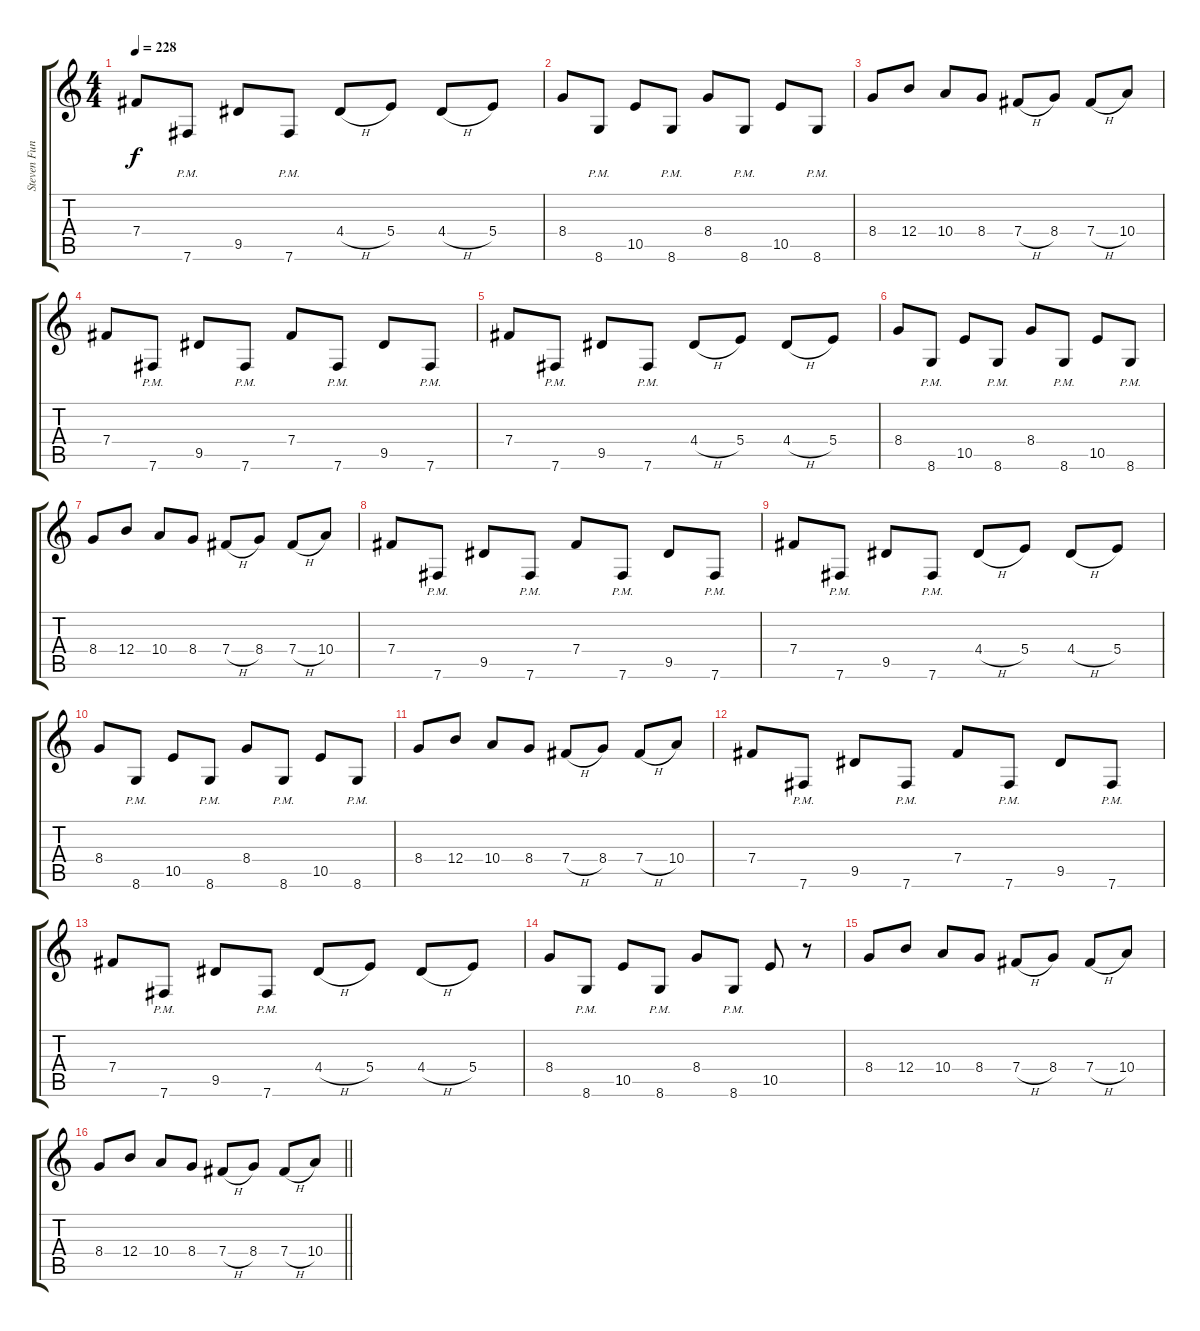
\track ("Steven Funderburk (Rhythm)" "Steven Fun") {instrument overdrivenguitar}
\staff {score tabs}
\tuning (Db4 Ab3 E3 B2 Gb2 B1) {hide}
\ts (4 4)
\tempo 228
\clef g2
\ks c
7.4.8{dy f} 7.6{pm}.8 9.5.8 7.6{pm}.8 4.4{h}.8 5.4.8 4.4{h}.8 5.4.8 |
8.4.8 8.6{pm}.8 10.5.8 8.6{pm}.8 8.4.8 8.6{pm}.8 10.5.8 8.6{pm}.8 |
8.4.8 12.4.8 10.4.8 8.4.8 7.4{h}.8 8.4.8 7.4{h}.8 10.4.8 |
7.4.8 7.6{pm}.8 9.5.8 7.6{pm}.8 7.4.8 7.6{pm}.8 9.5.8 7.6{pm}.8 |
7.4.8 7.6{pm}.8 9.5.8 7.6{pm}.8 4.4{h}.8 5.4.8 4.4{h}.8 5.4.8 |
8.4.8 8.6{pm}.8 10.5.8 8.6{pm}.8 8.4.8 8.6{pm}.8 10.5.8 8.6{pm}.8 |
8.4.8 12.4.8 10.4.8 8.4.8 7.4{h}.8 8.4.8 7.4{h}.8 10.4.8 |
7.4.8 7.6{pm}.8 9.5.8 7.6{pm}.8 7.4.8 7.6{pm}.8 9.5.8 7.6{pm}.8 |
7.4.8 7.6{pm}.8 9.5.8 7.6{pm}.8 4.4{h}.8 5.4.8 4.4{h}.8 5.4.8 |
8.4.8 8.6{pm}.8 10.5.8 8.6{pm}.8 8.4.8 8.6{pm}.8 10.5.8 8.6{pm}.8 |
8.4.8 12.4.8 10.4.8 8.4.8 7.4{h}.8 8.4.8 7.4{h}.8 10.4.8 |
7.4.8 7.6{pm}.8 9.5.8 7.6{pm}.8 7.4.8 7.6{pm}.8 9.5.8 7.6{pm}.8 |
7.4.8 7.6{pm}.8 9.5.8 7.6{pm}.8 4.4{h}.8 5.4.8 4.4{h}.8 5.4.8 |
8.4.8 8.6{pm}.8 10.5.8 8.6{pm}.8 8.4.8 8.6{pm}.8 10.5.8 r.8 |
8.4.8 12.4.8 10.4.8 8.4.8 7.4{h}.8 8.4.8 7.4{h}.8 10.4.8 |
\barLineRight lightlight
8.4.8 12.4.8 10.4.8 8.4.8 7.4{h}.8 8.4.8 7.4{h}.8 10.4.8
